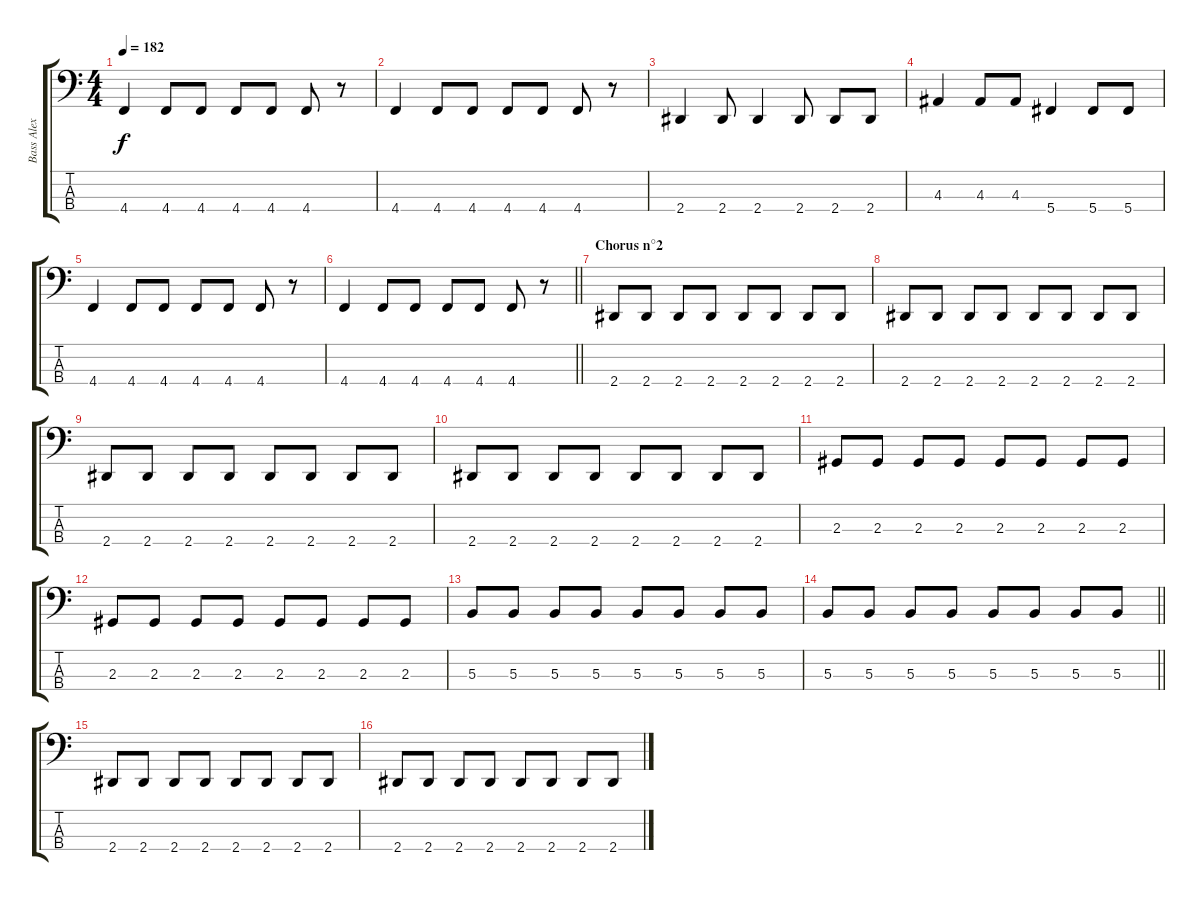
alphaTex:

\track ("Bass Alex Dean" "Bass Alex ") {instrument electricbasspick}
\staff {score tabs}
\tuning (E2 B1 Gb1 Db1) {hide}
\ts (4 4)
\tempo 182
\clef f4
\ks c
4.4.4{dy f} 4.4.8 4.4.8 4.4.8 4.4.8 4.4.8 r.8 |
4.4.4 4.4.8 4.4.8 4.4.8 4.4.8 4.4.8 r.8 |
2.4.4 2.4.8 2.4.4 2.4.8 2.4.8 2.4.8 |
4.3.4 4.3.8 4.3.8 5.4.4 5.4.8 5.4.8 |
4.4.4 4.4.8 4.4.8 4.4.8 4.4.8 4.4.8 r.8 |
\barLineRight lightlight
4.4.4 4.4.8 4.4.8 4.4.8 4.4.8 4.4.8 r.8 |
\section ("" "Chorus n°2")
2.4.8 2.4.8 2.4.8 2.4.8 2.4.8 2.4.8 2.4.8 2.4.8 |
2.4.8 2.4.8 2.4.8 2.4.8 2.4.8 2.4.8 2.4.8 2.4.8 |
2.4.8 2.4.8 2.4.8 2.4.8 2.4.8 2.4.8 2.4.8 2.4.8 |
2.4.8 2.4.8 2.4.8 2.4.8 2.4.8 2.4.8 2.4.8 2.4.8 |
2.3.8 2.3.8 2.3.8 2.3.8 2.3.8 2.3.8 2.3.8 2.3.8 |
2.3.8 2.3.8 2.3.8 2.3.8 2.3.8 2.3.8 2.3.8 2.3.8 |
5.3.8 5.3.8 5.3.8 5.3.8 5.3.8 5.3.8 5.3.8 5.3.8 |
\barLineRight lightlight
5.3.8 5.3.8 5.3.8 5.3.8 5.3.8 5.3.8 5.3.8 5.3.8 |
2.4.8 2.4.8 2.4.8 2.4.8 2.4.8 2.4.8 2.4.8 2.4.8 |
2.4.8 2.4.8 2.4.8 2.4.8 2.4.8 2.4.8 2.4.8 2.4.8
